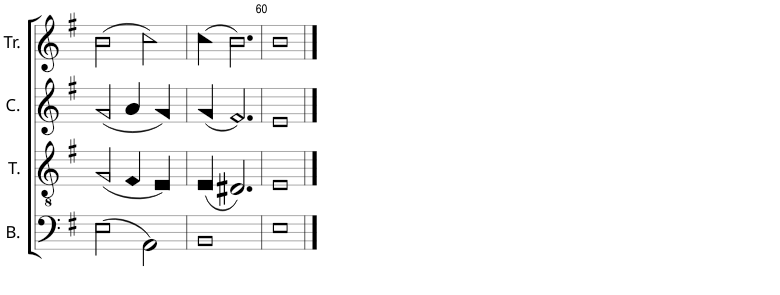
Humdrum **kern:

**kern	**kern	**kern	**kern
*part4	*part3	*part2	*part1
*staff4	*staff3	*staff2	*staff1
*I"B.	*I"T.	*I"C.	*I"Tr.
*I'B.	*I'T.	*I'C.	*I'Tr.
!!LO:PB:g=z
*clefF4	*clefGv2	*clefG2	*clefG2
*k[f#]	*k[f#]	*k[f#]	*k[f#]
*M2/2	*M2/2	*M2/2	*M2/2
*met(c|)	*met(c|)	*met(c|)	*met(c|)
=58	=58	=58	=58
*	*	*	*^
(2E!\	(2G!/	(2g!/	(2b!\	2ryy
2AA!\)	4F#!/	4a!/	2cc!\)	2ryy
.	4E!/)	4g!/)	.	.
*	*	*	*v	*v
=59	=59	=59	=59
1BB!	(4E!/	(4g!/	(4cc!\
.	2.D#X!/)	2.f#!/)	2.b!\)
=60	=60	=60	=60
1E!	1E!	1e!	1b!
==	==	==	==
*-	*-	*-	*-
